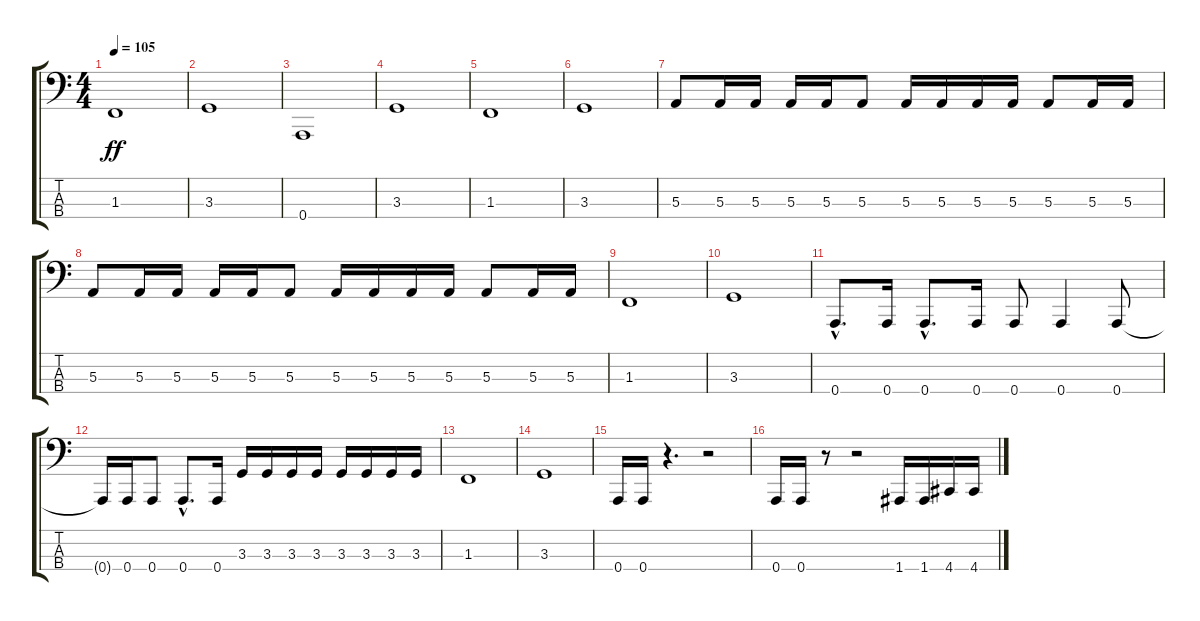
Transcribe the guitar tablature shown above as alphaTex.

\track "" {instrument electricbassfinger}
\staff {score tabs}
\tuning (D2 A1 E1 A0) {hide}
\ts (4 4)
\section ("" "")
\tempo 105
\clef f4
\ks c
1.3.1{dy ff} |
3.3.1 |
0.4.1 |
3.3.1 |
1.3.1 |
3.3.1 |
5.3.8 5.3.16 5.3.16 5.3.16 5.3.16 5.3.8 5.3.16 5.3.16 5.3.16 5.3.16 5.3.8 5.3.16 5.3.16 |
5.3.8 5.3.16 5.3.16 5.3.16 5.3.16 5.3.8 5.3.16 5.3.16 5.3.16 5.3.16 5.3.8 5.3.16 5.3.16 |
1.3.1 |
3.3.1 |
0.4{hac}.8{d} 0.4.16 0.4{hac}.8{d} 0.4.16 0.4.8 0.4.4 0.4.8 |
0.4{t}.16 0.4.16 0.4.8 0.4{hac}.8{d} 0.4.16 3.3.16 3.3.16 3.3.16 3.3.16 3.3.16 3.3.16 3.3.16 3.3.16 |
1.3.1 |
3.3.1 |
\section ("" "")
0.4.16 0.4.16 r.4{d} r.2 |
0.4.16 0.4.16 r.8 r.2 1.4.16 1.4.16 4.4.16 4.4.16
